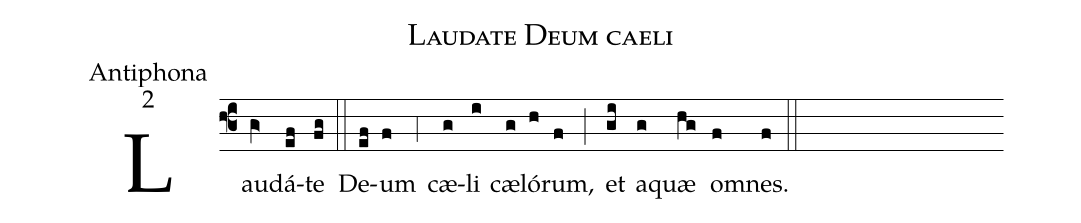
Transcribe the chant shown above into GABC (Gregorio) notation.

name:Laudate Deum caeli;
office-part:Antiphona;
mode:2;
%%
(f3) Lau(gV>)dá(ef)te(fg) (::)
De(ef)um(f) (,4) cæ(g)li(i) cæ(g)ló(h)rum,(f) (;) et(gi) a(g)quæ(hg) om(f)nes.(f) (::)
